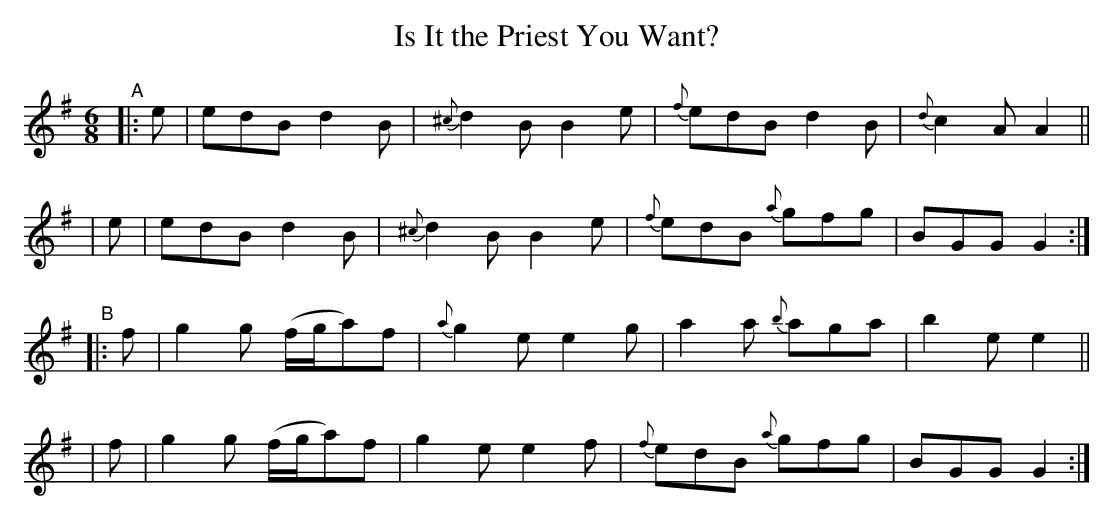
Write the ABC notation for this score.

X:1
T:Is It the Priest You Want?
M:6/8
L:1/8
K:G
"^A"\
|: e | edB d2B | {^c}d2B B2e | {f}edB d2B | {d}c2A A2 ||
|  e | edB d2B | {^c}d2B B2e | {f}edB {a}gfg | BGG G2 :|
"^B"\
|: f | g2g (f/g/a)f | {a}g2e e2g | a2a {b}aga | b2e e2 ||
|  f | g2g (f/g/a)f | g2e e2f | {f}edB {a}gfg | BGG G2 :|
